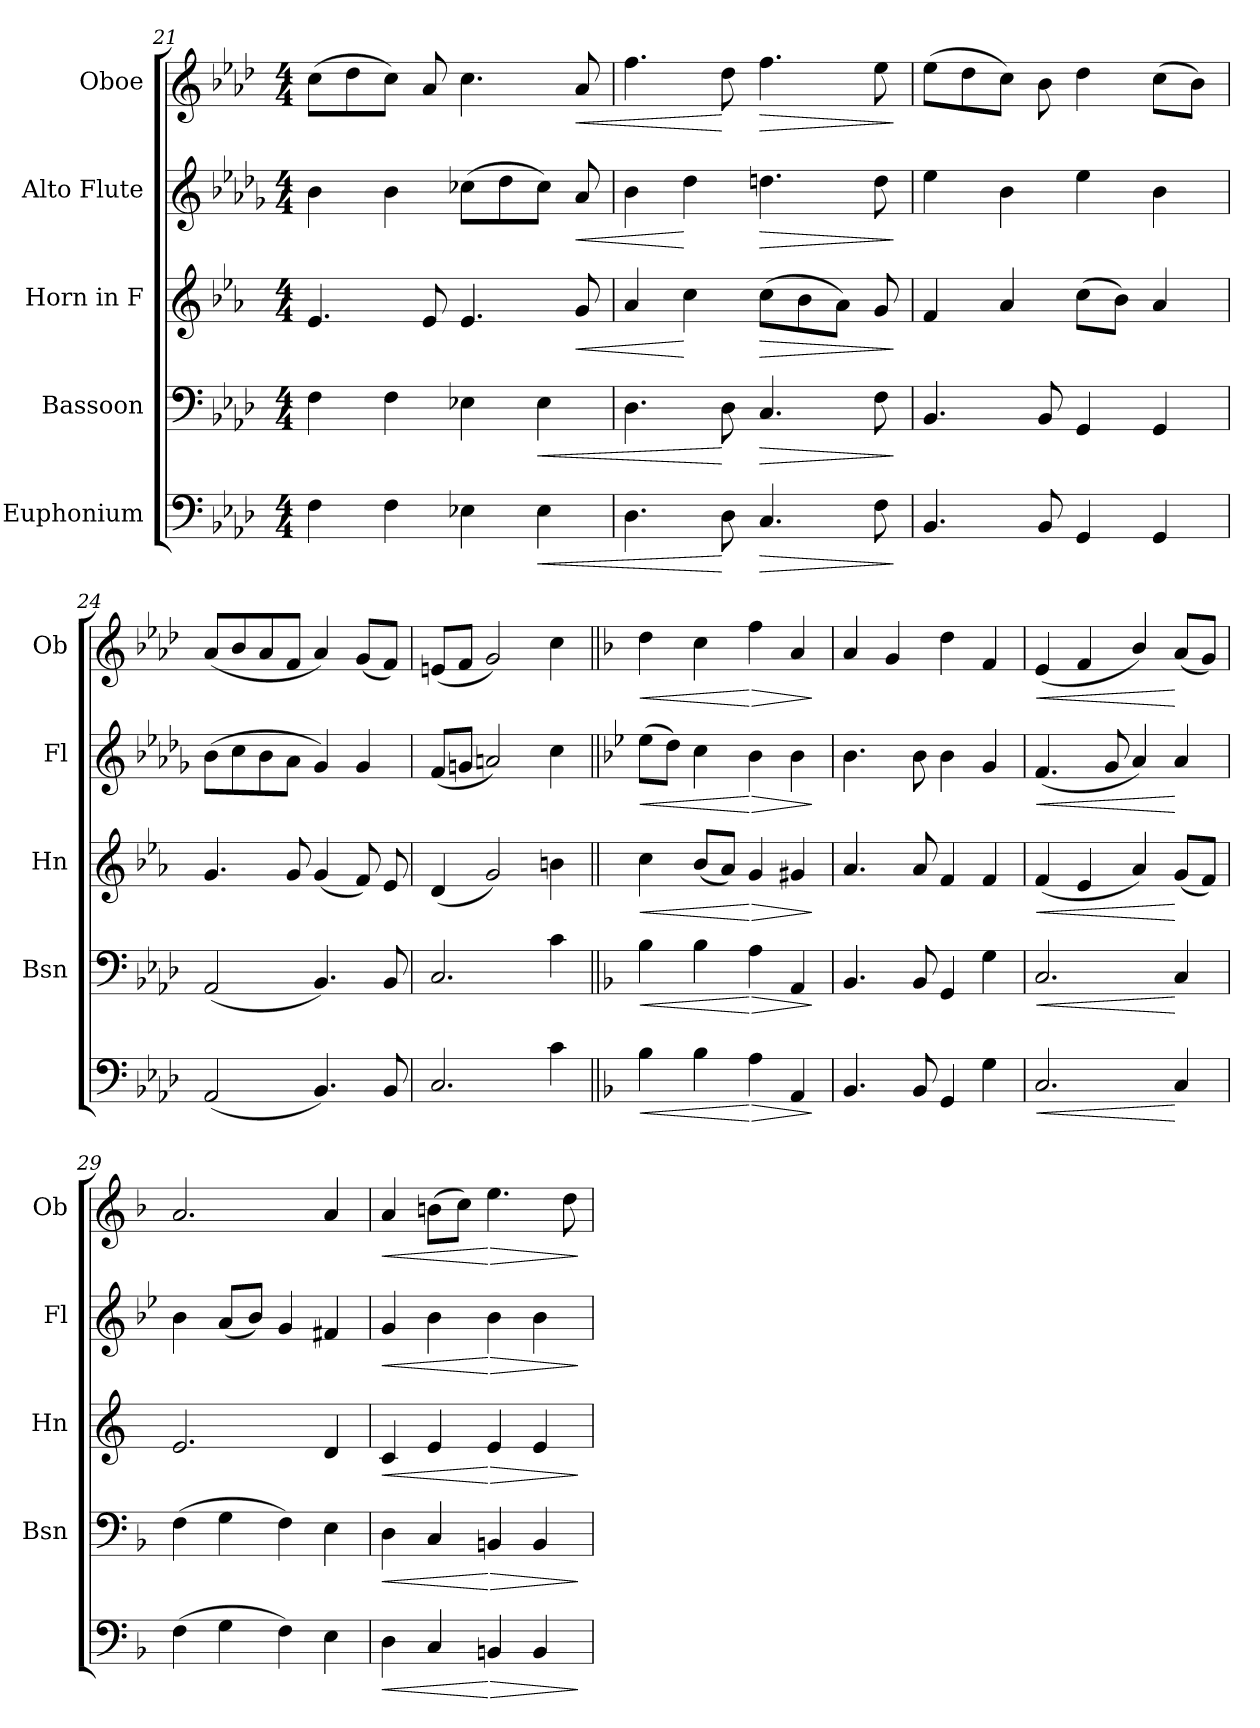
**kern	**dynam	**kern	**dynam	**kern	**dynam	**kern	**dynam	**kern	**dynam
*part5	*part5	*part4	*part4	*part3	*part3	*part2	*part2	*part1	*part1
*staff5	*staff5	*staff4	*staff4	*staff3	*staff3	*staff2	*staff2	*staff1	*staff1
*I"Euphonium	*	*I"Bassoon	*	*I"Horn in F	*	*I"Alto Flute	*	*I"Oboe	*
*	*	*I'Bsn	*	*I'Hn	*	*I'Fl	*	*I'Ob	*
*clefF4	*	*clefF4	*	*clefG2	*	*clefG2	*	*clefG2	*
*	*	*	*	*ITrd4c7	*	*ITrd3c5	*	*	*
*k[b-e-a-d-]	*	*k[b-e-a-d-]	*	*k[b-e-a-d-]	*	*k[b-e-a-d-]	*	*k[b-e-a-d-]	*
*M4/4	*	*M4/4	*	*M4/4	*	*M4/4	*	*M4/4	*
=21	=21	=21	=21	=21	=21	=21	=21	=21	=21
4F\	.	4F\	.	4.A-/	.	4f\	.	(8cc\L	.
.	.	.	.	.	.	.	.	8dd-\	.
4F\	.	4F\	.	.	.	4f\	.	8cc\J)	.
.	.	.	.	8A-/	.	.	.	8a-/	.
4E-X\	.	4E-X\	.	4.A-/	.	(8g-X\L	.	4.cc\	.
.	.	.	.	.	.	8a-\	.	.	.
!	!LO:HP:b	!	!LO:HP:b	!	!	!	!	!	!
4E-\	<	4E-\	<	.	.	8g-\J)	.	.	.
!	!	!	!	!	!LO:HP:b	!	!LO:HP:b	!	!LO:HP:b
.	.	.	.	8c/	<	8e-/	<	8a-/	<
=22	=22	=22	=22	=22	=22	=22	=22	=22	=22
4.D-\	.	4.D-\	.	4d-/	.	4f\	.	4.ff\	.
.	.	.	.	4f\	[	4a-\	[	.	.
8D-\	[	8D-\	[	.	.	.	.	8dd-\	[
!	!LO:HP:b	!	!LO:HP:b	!	!LO:HP:b	!	!LO:HP:b	!	!LO:HP:b
4.C/	>	4.C/	>	(8f\L	>	4.an\	>	4.ff\	>
.	.	.	.	8e-\	.	.	.	.	.
.	.	.	.	8d-\J)	.	.	.	.	.
8F\	.	8F\	.	8c/	.	8a\	.	8ee-\	.
.	]	.	]	.	]	.	]	.	]
=23	=23	=23	=23	=23	=23	=23	=23	=23	=23
4.BB-/	.	4.BB-/	.	4B-/	.	4b-\	.	(8ee-\L	.
.	.	.	.	.	.	.	.	8dd-\	.
.	.	.	.	4d-/	.	4f\	.	8cc\J)	.
8BB-/	.	8BB-/	.	.	.	.	.	8b-\	.
4GG/	.	4GG/	.	(8f\L	.	4b-\	.	4dd-\	.
.	.	.	.	8e-\J)	.	.	.	.	.
4GG/	.	4GG/	.	4d-/	.	4f\	.	(8cc\L	.
.	.	.	.	.	.	.	.	8b-\J)	.
!!LO:LB:g=z
=24	=24	=24	=24	=24	=24	=24	=24	=24	=24
(2AA-/	.	(2AA-/	.	4.c/	.	(8f\L	.	(8a-/L	.
.	.	.	.	.	.	8g\	.	8b-/	.
.	.	.	.	.	.	8f\	.	8a-/	.
.	.	.	.	8c/	.	8e-\J	.	8f/J	.
4.BB-/)	.	4.BB-/)	.	(4c/	.	4d-/)	.	4a-/)	.
.	.	.	.	8B-/)	.	4d-/	.	(8g/L	.
8BB-/	.	8BB-/	.	8A-/	.	.	.	8f/J)	.
=25	=25	=25	=25	=25	=25	=25	=25	=25	=25
2.C/	.	2.C/	.	(4G/	.	(8c/L	.	(8en/L	.
.	.	.	.	.	.	8dn/J	.	8f/J	.
.	.	.	.	2c/)	.	2en/)	.	2g/)	.
4c\	.	4c\	.	4en\	.	4g\	.	4cc\	.
=26||	=26||	=26||	=26||	=26||	=26||	=26||	=26||	=26||	=26||
*k[b-]	*	*k[b-]	*	*k[b-]	*	*k[b-]	*	*k[b-]	*
!	!LO:HP:b	!	!LO:HP:b	!	!LO:HP:b	!	!LO:HP:b	!	!LO:HP:b
4B-\	<	4B-\	<	4f\	<	(8b-\L	<	4dd\	<
.	.	.	.	.	.	8a\J)	.	.	.
4B-\	.	4B-\	.	(8e/L	.	4g\	.	4cc\	.
.	.	.	.	8d/J)	.	.	.	.	.
!	!LO:HP:n=1:b	!	!LO:HP:n=1:b	!	!LO:HP:n=1:b	!	!LO:HP:n=1:b	!	!LO:HP:n=1:b
4A\	[ >	4A\	[ >	4c/	[ >	4f\	[ >	4ff\	[ >
4AA/	.	4AA/	.	4c#X/	.	4f\	.	4a/	.
.	]	.	]	.	]	.	]	.	]
=27	=27	=27	=27	=27	=27	=27	=27	=27	=27
4.BB-/	.	4.BB-/	.	4.d/	.	4.f\	.	4a/	.
.	.	.	.	.	.	.	.	4g/	.
8BB-/	.	8BB-/	.	8d/	.	8f\	.	.	.
4GG/	.	4GG/	.	4B-/	.	4f\	.	4dd\	.
4G\	.	4G\	.	4B-/	.	4d/	.	4f/	.
=28	=28	=28	=28	=28	=28	=28	=28	=28	=28
!	!LO:HP:b	!	!LO:HP:b	!	!LO:HP:b	!	!LO:HP:b	!	!LO:HP:b
2.C/	<	2.C/	<	(4B-/	<	(4.c/	<	(4e/	<
.	.	.	.	4A/	.	.	.	4f/	.
.	.	.	.	.	.	8d/	.	.	.
.	.	.	.	4d/)	.	4e/)	.	4b-/)	.
4C/	[	4C/	[	(8c/L	[	4e/	[	(8a/L	[
.	.	.	.	8B-/J)	.	.	.	8g/J)	.
!!LO:PB:g=z
=29	=29	=29	=29	=29	=29	=29	=29	=29	=29
(4F\	.	(4F\	.	2.A/	.	4f\	.	2.a/	.
4G\	.	4G\	.	.	.	(8e/L	.	.	.
.	.	.	.	.	.	8f/J)	.	.	.
4F\)	.	4F\)	.	.	.	4d/	.	.	.
4E\	.	4E\	.	4G/	.	4c#X/	.	4a/	.
=30	=30	=30	=30	=30	=30	=30	=30	=30	=30
!	!LO:HP:b	!	!LO:HP:b	!	!LO:HP:b	!	!LO:HP:b	!	!LO:HP:b
4D\	<	4D\	<	4F/	<	4d/	<	4a/	<
4C/	.	4C/	.	4A/	.	4f\	.	(8bn\L	.
.	.	.	.	.	.	.	.	8cc\J)	.
!	!LO:HP:n=1:b	!	!LO:HP:n=1:b	!	!LO:HP:n=1:b	!	!LO:HP:n=1:b	!	!LO:HP:n=1:b
4BBn/	[ >	4BBn/	[ >	4A/	[ >	4f\	[ >	4.ee\	[ >
4BB/	.	4BB/	.	4A/	.	4f\	.	.	.
.	.	.	.	.	.	.	.	8dd\	.
.	]	.	]	.	]	.	]	.	]
=	=	=	=	=	=	=	=	=	=
*-	*-	*-	*-	*-	*-	*-	*-	*-	*-
